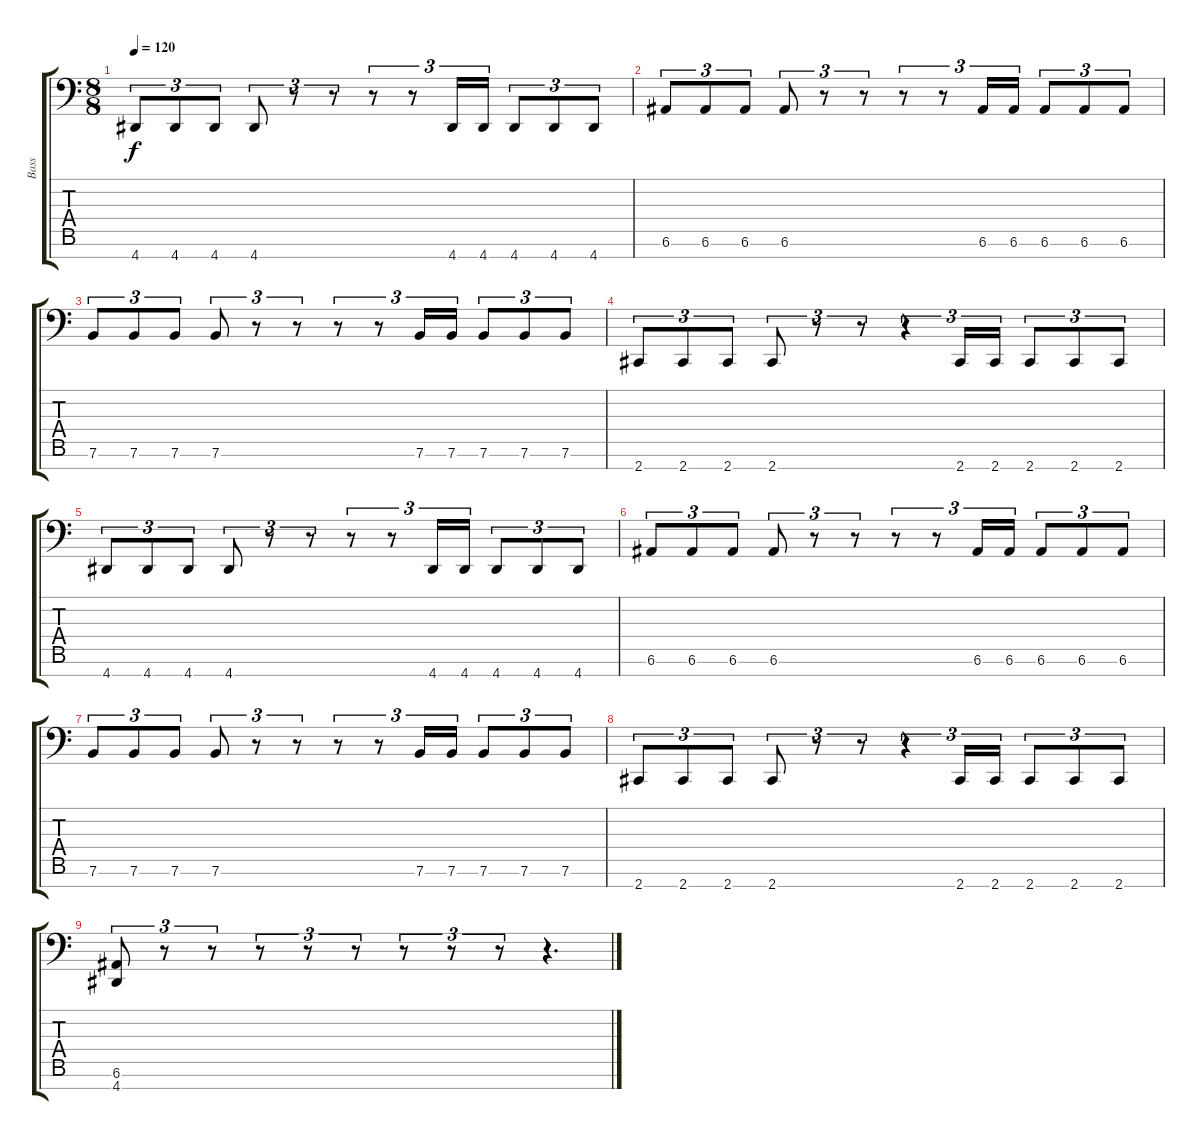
\track ("Bass" "Bass") {instrument electricbasspick}
\staff {score tabs}
\tuning (E3 B2 G2 D2 A1 E1 B0) {hide}
\ts (8 8)
\tempo 120
\clef f4
\ks c
4.7.8{tu (3 2) dy f} 4.7.8{tu (3 2)} 4.7.8{tu (3 2)} 4.7.8{tu (3 2)} r.8{tu (3 2)} r.8{tu (3 2)} r.8{tu (3 2)} r.8{tu (3 2)} 4.7.16{tu (3 2)} 4.7.16{tu (3 2)} 4.7.8{tu (3 2)} 4.7.8{tu (3 2)} 4.7.8{tu (3 2)} |
6.6.8{tu (3 2)} 6.6.8{tu (3 2)} 6.6.8{tu (3 2)} 6.6.8{tu (3 2)} r.8{tu (3 2)} r.8{tu (3 2)} r.8{tu (3 2)} r.8{tu (3 2)} 6.6.16{tu (3 2)} 6.6.16{tu (3 2)} 6.6.8{tu (3 2)} 6.6.8{tu (3 2)} 6.6.8{tu (3 2)} |
7.6.8{tu (3 2)} 7.6.8{tu (3 2)} 7.6.8{tu (3 2)} 7.6.8{tu (3 2)} r.8{tu (3 2)} r.8{tu (3 2)} r.8{tu (3 2)} r.8{tu (3 2)} 7.6.16{tu (3 2)} 7.6.16{tu (3 2)} 7.6.8{tu (3 2)} 7.6.8{tu (3 2)} 7.6.8{tu (3 2)} |
2.7.8{tu (3 2)} 2.7.8{tu (3 2)} 2.7.8{tu (3 2)} 2.7.8{tu (3 2)} r.8{tu (3 2)} r.8{tu (3 2)} r.4{tu (3 2)} 2.7.16{tu (3 2)} 2.7.16{tu (3 2)} 2.7.8{tu (3 2)} 2.7.8{tu (3 2)} 2.7.8{tu (3 2)} |
4.7.8{tu (3 2)} 4.7.8{tu (3 2)} 4.7.8{tu (3 2)} 4.7.8{tu (3 2)} r.8{tu (3 2)} r.8{tu (3 2)} r.8{tu (3 2)} r.8{tu (3 2)} 4.7.16{tu (3 2)} 4.7.16{tu (3 2)} 4.7.8{tu (3 2)} 4.7.8{tu (3 2)} 4.7.8{tu (3 2)} |
6.6.8{tu (3 2)} 6.6.8{tu (3 2)} 6.6.8{tu (3 2)} 6.6.8{tu (3 2)} r.8{tu (3 2)} r.8{tu (3 2)} r.8{tu (3 2)} r.8{tu (3 2)} 6.6.16{tu (3 2)} 6.6.16{tu (3 2)} 6.6.8{tu (3 2)} 6.6.8{tu (3 2)} 6.6.8{tu (3 2)} |
7.6.8{tu (3 2)} 7.6.8{tu (3 2)} 7.6.8{tu (3 2)} 7.6.8{tu (3 2)} r.8{tu (3 2)} r.8{tu (3 2)} r.8{tu (3 2)} r.8{tu (3 2)} 7.6.16{tu (3 2)} 7.6.16{tu (3 2)} 7.6.8{tu (3 2)} 7.6.8{tu (3 2)} 7.6.8{tu (3 2)} |
2.7.8{tu (3 2)} 2.7.8{tu (3 2)} 2.7.8{tu (3 2)} 2.7.8{tu (3 2)} r.8{tu (3 2)} r.8{tu (3 2)} r.4{tu (3 2)} 2.7.16{tu (3 2)} 2.7.16{tu (3 2)} 2.7.8{tu (3 2)} 2.7.8{tu (3 2)} 2.7.8{tu (3 2)} |
(6.6 4.7).8{tu (3 2)} r.8{tu (3 2)} r.8{tu (3 2)} r.8{tu (3 2)} r.8{tu (3 2)} r.8{tu (3 2)} r.8{tu (3 2)} r.8{tu (3 2)} r.8{tu (3 2)} r.4{d tu (3 2)}
